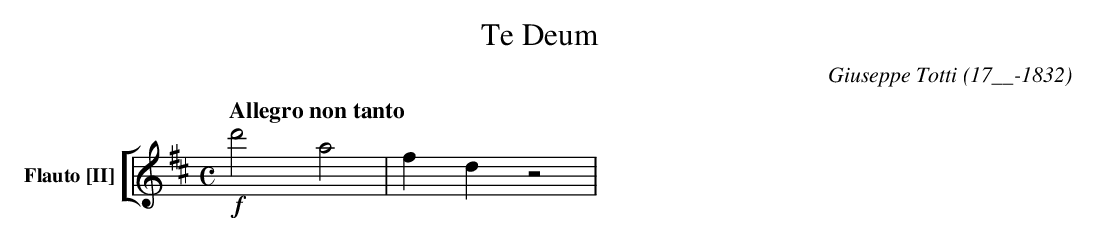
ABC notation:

X:1
T:Te Deum
C:Giuseppe Totti (17__-1832)
M:C
L:1/4
K:D
V: 13 clef=treble name="Flauto [II]" sname="Fl.II"
%%staves [( 13 )]
[Q:"Allegro non tanto"] !f! d'2 a2 | f d z2 |
